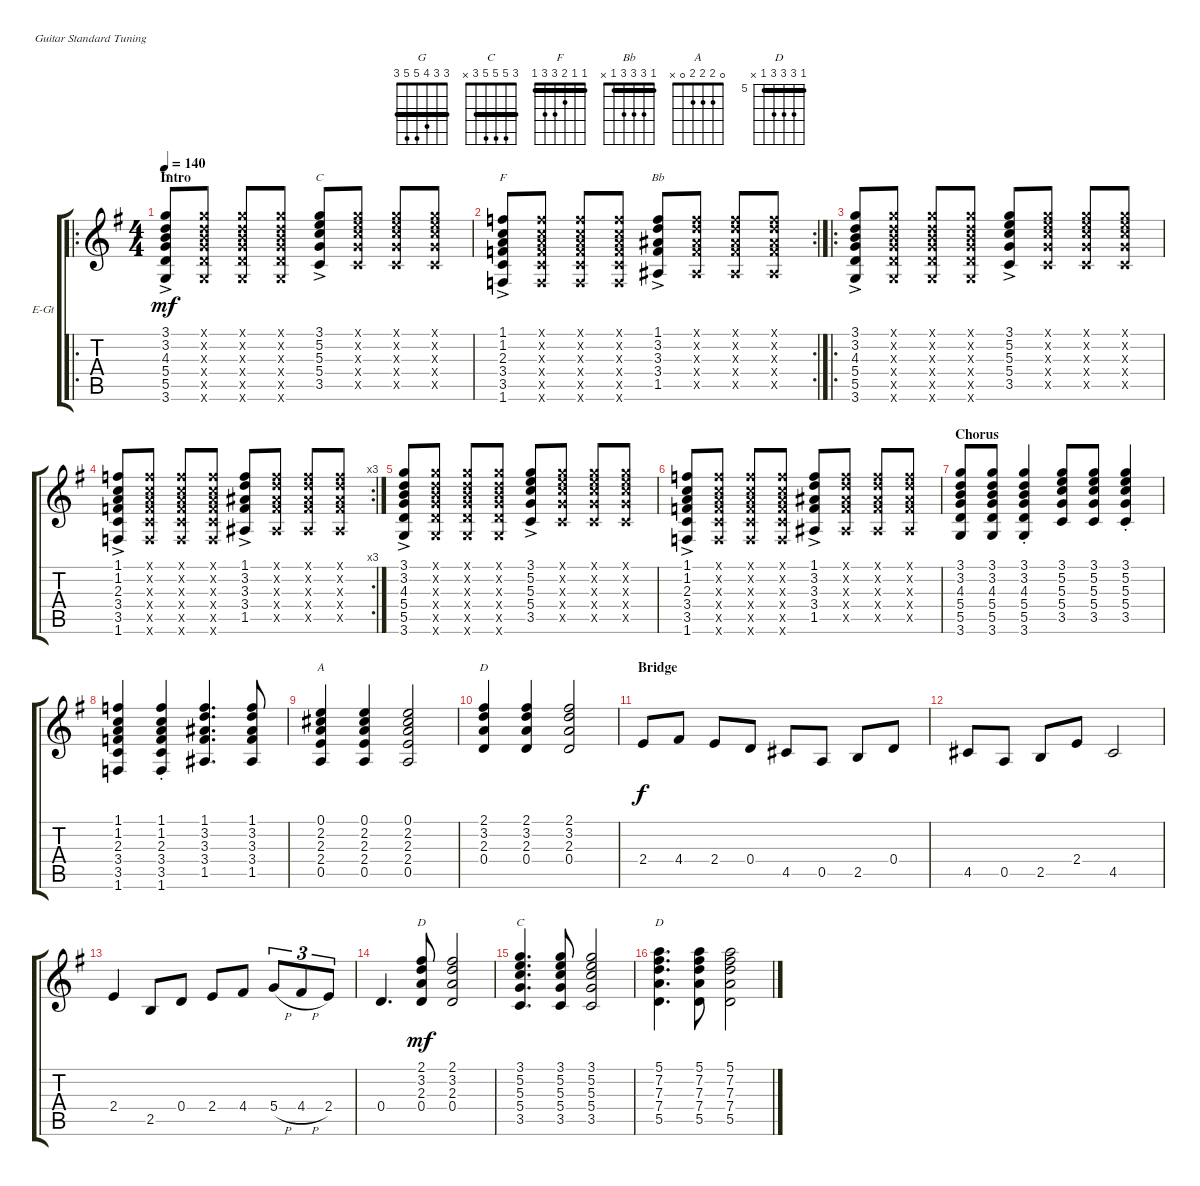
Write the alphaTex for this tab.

\defaultSystemsLayout 4
\bracketExtendMode groupsimilarinstruments
\firstSystemTrackNameOrientation horizontal
\otherSystemsTrackNameOrientation horizontal
\track ("Electric Guitar" "E-Gt") {instrument electricguitarclean}
\staff {score tabs}
\tuning (E4 B3 G3 D3 A2 E2)
\chord ("G" 3 3 4 5 5 3) {barre (3 3)}
\chord ("C" 3 5 5 5 3 x) {barre 3}
\chord ("F" 1 1 2 3 3 1) {barre (1 1)}
\chord ("Bb" 1 3 3 3 1 x) {barre 1}
\chord ("A" 0 2 2 2 0 x)
\chord ("D" 2 3 2 0 x x) {barre 2}
\chord ("D" 5 7 7 7 5 x) {firstfret 5 barre 5}
\ro
\ts (4 4)
\section ("" "Intro")
\tempo 140
\clef g2
\ks g
(3.6{ac} 5.5{ac} 5.4{ac} 4.3{ac} 3.2{ac} 3.1{ac}).8{ch "G" dy mf instrument electricguitarclean} (3.6{x} 5.5{x} 5.4{x} 4.3{x} 3.2{x} 3.1{x}).8 (3.6{x} 5.5{x} 5.4{x} 4.3{x} 3.2{x} 3.1{x}).8 (3.6{x} 5.5{x} 5.4{x} 4.3{x} 3.2{x} 3.1{x}).8 (3.5{ac} 5.4{ac} 5.3{ac} 5.2{ac} 3.1{ac}).8{ch "C"} (3.5{x} 5.4{x} 5.3{x} 5.2{x} 3.1{x}).8 (3.5{x} 5.4{x} 5.3{x} 5.2{x} 3.1{x}).8 (3.5{x} 5.4{x} 5.3{x} 5.2{x} 3.1{x}).8 |
\rc 2
(1.6{ac} 3.5{ac} 3.4{ac} 2.3{ac} 1.2{ac} 1.1{ac}).8{ch "F"} (1.6{x} 3.5{x} 3.4{x} 2.3{x} 1.2{x} 1.1{x}).8 (1.6{x} 3.5{x} 3.4{x} 2.3{x} 1.2{x} 1.1{x}).8 (1.6{x} 3.5{x} 3.4{x} 2.3{x} 1.2{x} 1.1{x}).8 (1.5{ac} 3.4{ac} 3.3{ac} 3.2{ac} 1.1{ac}).8{ch "Bb"} (1.5{x} 3.4{x} 3.3{x} 3.2{x} 1.1{x}).8 (1.5{x} 3.4{x} 3.3{x} 3.2{x} 1.1{x}).8 (1.5{x} 3.4{x} 3.3{x} 3.2{x} 1.1{x}).8 |
\ro
(3.6{ac} 5.5{ac} 5.4{ac} 4.3{ac} 3.2{ac} 3.1{ac}).8 (3.6{x} 5.5{x} 5.4{x} 4.3{x} 3.2{x} 3.1{x}).8 (3.6{x} 5.5{x} 5.4{x} 4.3{x} 3.2{x} 3.1{x}).8 (3.6{x} 5.5{x} 5.4{x} 4.3{x} 3.2{x} 3.1{x}).8 (3.5{ac} 5.4{ac} 5.3{ac} 5.2{ac} 3.1{ac}).8 (3.5{x} 5.4{x} 5.3{x} 5.2{x} 3.1{x}).8 (3.5{x} 5.4{x} 5.3{x} 5.2{x} 3.1{x}).8 (3.5{x} 5.4{x} 5.3{x} 5.2{x} 3.1{x}).8 |
\rc 3
(1.6{ac} 3.5{ac} 3.4{ac} 2.3{ac} 1.2{ac} 1.1{ac}).8 (1.6{x} 3.5{x} 3.4{x} 2.3{x} 1.2{x} 1.1{x}).8 (1.6{x} 3.5{x} 3.4{x} 2.3{x} 1.2{x} 1.1{x}).8 (1.6{x} 3.5{x} 3.4{x} 2.3{x} 1.2{x} 1.1{x}).8 (1.5{ac} 3.4{ac} 3.3{ac} 3.2{ac} 1.1{ac}).8 (1.5{x} 3.4{x} 3.3{x} 3.2{x} 1.1{x}).8 (1.5{x} 3.4{x} 3.3{x} 3.2{x} 1.1{x}).8 (1.5{x} 3.4{x} 3.3{x} 3.2{x} 1.1{x}).8 |
(3.6{ac} 5.5{ac} 5.4{ac} 4.3{ac} 3.2{ac} 3.1{ac}).8 (3.6{x} 5.5{x} 5.4{x} 4.3{x} 3.2{x} 3.1{x}).8 (3.6{x} 5.5{x} 5.4{x} 4.3{x} 3.2{x} 3.1{x}).8 (3.6{x} 5.5{x} 5.4{x} 4.3{x} 3.2{x} 3.1{x}).8 (3.5{ac} 5.4{ac} 5.3{ac} 5.2{ac} 3.1{ac}).8 (3.5{x} 5.4{x} 5.3{x} 5.2{x} 3.1{x}).8 (3.5{x} 5.4{x} 5.3{x} 5.2{x} 3.1{x}).8 (3.5{x} 5.4{x} 5.3{x} 5.2{x} 3.1{x}).8 |
(1.6{ac} 3.5{ac} 3.4{ac} 2.3{ac} 1.2{ac} 1.1{ac}).8 (1.6{x} 3.5{x} 3.4{x} 2.3{x} 1.2{x} 1.1{x}).8 (1.6{x} 3.5{x} 3.4{x} 2.3{x} 1.2{x} 1.1{x}).8 (1.6{x} 3.5{x} 3.4{x} 2.3{x} 1.2{x} 1.1{x}).8 (1.5{ac} 3.4{ac} 3.3{ac} 3.2{ac} 1.1{ac}).8 (1.5{x} 3.4{x} 3.3{x} 3.2{x} 1.1{x}).8 (1.5{x} 3.4{x} 3.3{x} 3.2{x} 1.1{x}).8 (1.5{x} 3.4{x} 3.3{x} 3.2{x} 1.1{x}).8 |
\section ("" "Chorus")
(3.6 5.5 5.4 4.3 3.2 3.1).8 (3.6 5.5 5.4 4.3 3.2 3.1).8 (3.6{st} 5.5{st} 5.4{st} 4.3{st} 3.2{st} 3.1{st}).4 (3.5 5.4 5.3 5.2 3.1).8 (3.5 5.4 5.3 5.2 3.1).8 (3.5{st} 5.4{st} 5.3{st} 5.2{st} 3.1{st}).4 |
(1.6 3.5 3.4 2.3 1.2 1.1).4 (1.6{st} 3.5{st} 3.4{st} 2.3{st} 1.2{st} 1.1{st}).4 (1.5 3.4 3.3 3.2 1.1).4{d} (1.5 3.4 3.3 3.2 1.1).8 |
(0.5 2.4 2.3 2.2 0.1).4{ch "A"} (0.5 2.4 2.3 2.2 0.1).4 (0.5 2.4 2.3 2.2 0.1).2 |
(0.4 2.3 3.2 2.1).4{ch "D"} (0.4 2.3 3.2 2.1).4 (0.4 2.3 3.2 2.1).2 |
\section ("" "Bridge")
2.4.8{dy f} 4.4.8 2.4.8 0.4.8 4.5.8 0.5.8 2.5.8 0.4.8 |
4.5.8 0.5.8 2.5.8 2.4.8 4.5.2 |
2.4.4 2.5.8 0.4.8 2.4.8 4.4.8 5.4{h}.8{tu (3 2)} 4.4{h}.8{tu (3 2)} 2.4.8{tu (3 2)} |
0.4.4{d} (0.4 2.3 3.2 2.1).8{ch "D" dy mf} (0.4 2.3 3.2 2.1).2 |
(3.5 5.4 5.3 5.2 3.1).4{d ch "C"} (3.5 5.4 5.3 5.2 3.1).8 (3.5 5.4 5.3 5.2 3.1).2 |
(5.5 7.4 7.3 7.2 5.1).4{d ch "D"} (5.5 7.4 7.3 7.2 5.1).8 (5.1 7.2 7.3 7.4 5.5).2
